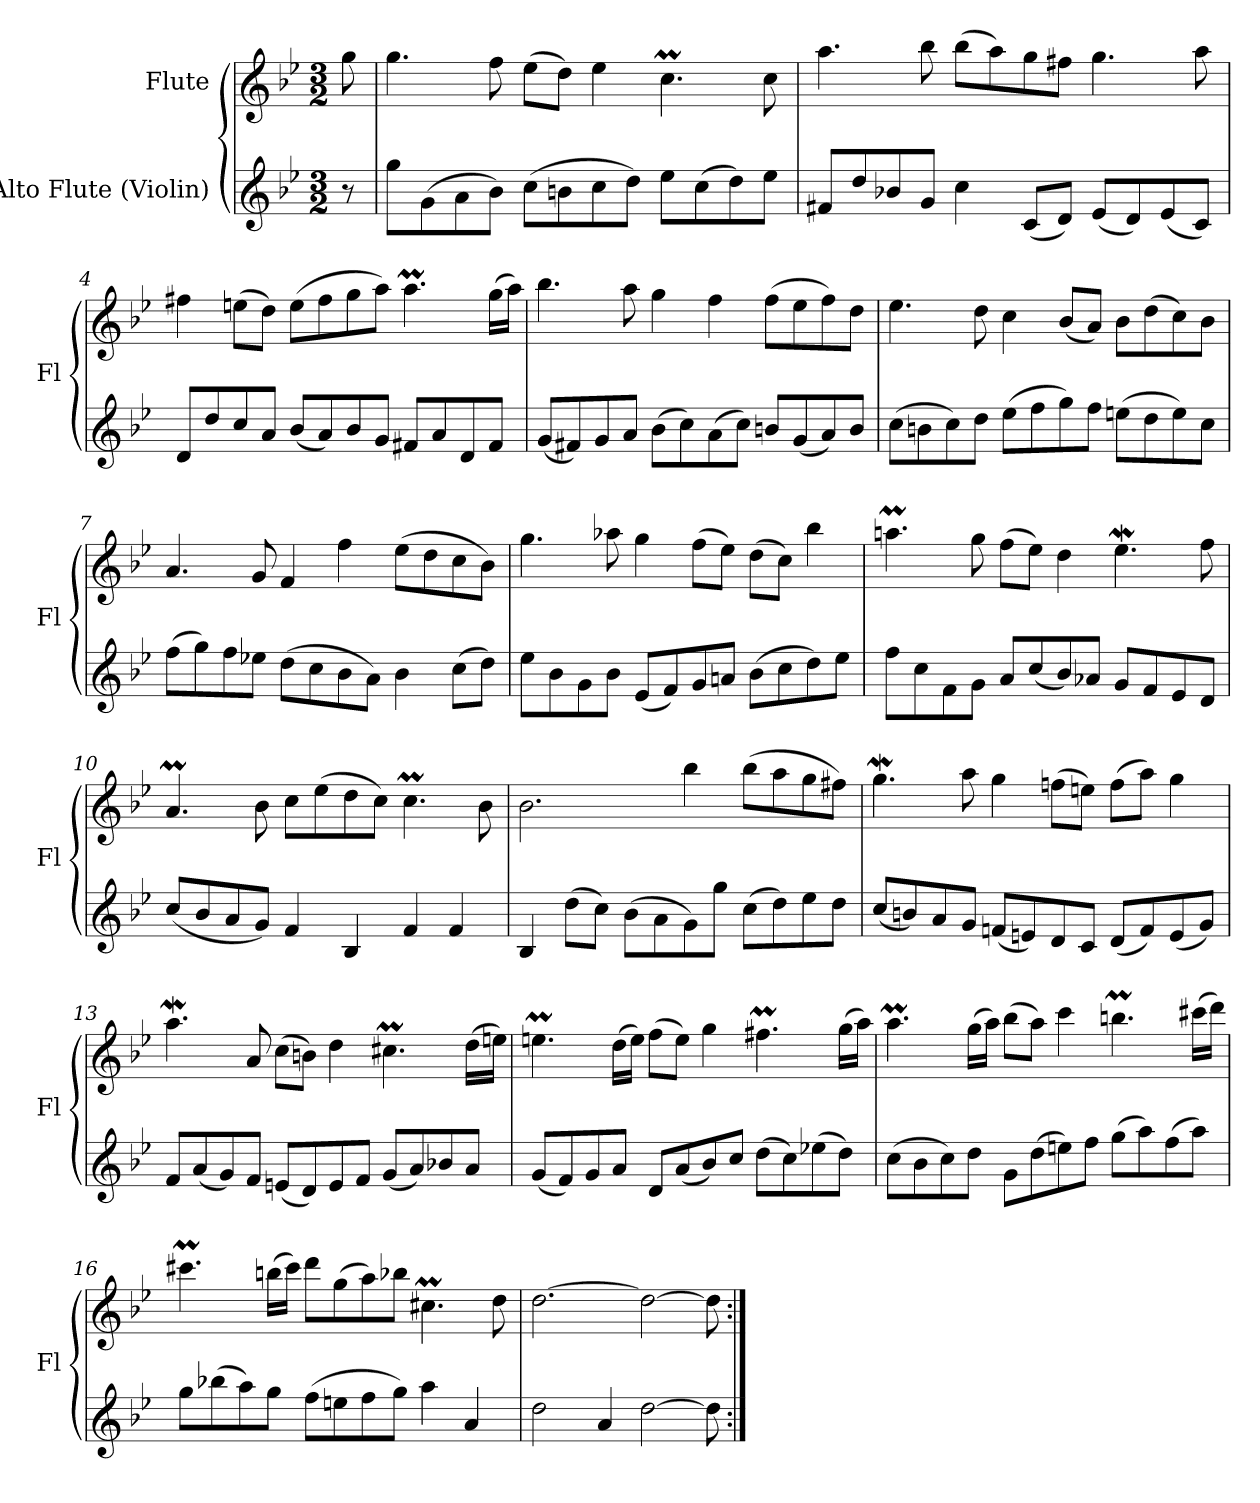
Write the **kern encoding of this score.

**kern	**kern
*part2	*part1
*staff2	*staff1
*I"Alto Flute (Violin)	*I"Flute
*I'Fl	*I'Fl
*clefG2	*clefG2
*k[b-e-]	*k[b-e-]
*B-:	*B-:
*M3/2	*M3/2
*MM160	*MM160
=1	=1
8r	8gg\
=2	=2
8gg\L	4.gg\
(>8g\	.
8a\	.
8b-\J)	8ff\
(>8cc\L	(>8ee-\L
8bn\	8dd\J)
8cc\	4ee-\
8dd\J)	.
8ee-\L	4.ccM\
(>8cc\	.
8dd\)	.
8ee-\J	8cc\
=3	=3
8f#X/L	4.aa\
8dd/	.
8b-X/	.
8g/J	8bb-\
4cc\	(>8bb-\L
.	8aa\)
(<8c/L	8gg\
8d/J)	8ff#X\J
(<8e-/L	4.gg\
8d/)	.
(<8e-/	.
8c/J)	8aa\
!!LO:LB:g=z
=4	=4
8d/L	4ff#X\
8dd/	.
8cc/	(>8een\L
8a/J	8dd\J)
(<8b-/L	(>8ee\L
8a/)	8ff#\
8b-/	8gg\
8g/J	8aa\J)
8f#X/L	4.aam\
8a/	.
8d/	.
8f#/J	(>16gg\LL
.	16aa\JJ)
=5	=5
(<8g/L	4.bb-\
8f#X/)	.
8g/	.
8a/J	8aa\
(>8b-\L	4gg\
8cc\)	.
(>8a\	4ff\
8cc\J)	.
8bn/L	(>8ff\L
(<8g/	8ee-\
8a/)	8ff\)
8b/J	8dd\J
=6	=6
(>8cc\L	4.ee-\
8bn\	.
8cc\)	.
8dd\J	8dd\
(>8ee-\L	4cc\
8ff\	.
8gg\)	(<8b-/L
8ff\J	8a/J)
(>8een\L	8b-\L
8dd\	(>8dd\
8ee\)	8cc\)
8cc\J	8b-\J
!!LO:LB:g=z
=7	=7
(>8ff\L	4.a/
8gg\)	.
8ff\	.
8ee-X\J	8g/
(>8dd\L	4f/
8cc\	.
8b-\	4ff\
8a\J)	.
4b-\	(>8ee-\L
.	8dd\
(>8cc\L	8cc\
8dd\J)	8b-\J)
=8	=8
8ee-\L	4.gg\
8b-\	.
8g\	.
8b-\J	8aa-X\
(<8e-/L	4gg\
8f/)	.
8g/	(>8ff\L
8an/J	8ee-\J)
(>8b-\L	(>8dd\L
8cc\	8cc\J)
8dd\)	4bb-\
8ee-\J	.
=9	=9
8ff\L	4.aanm\
8cc\	.
8f\	.
8g\J	8gg\
8a/L	(>8ff\L
(<8cc/	8ee-\J)
8b-/)	4dd\
8a-X/J	.
8g/L	4.ee-w\
8f/	.
8e-/	.
8d/J	8ff\
!!LO:LB:g=z
=10	=10
(<8cc/L	4.am/
8b-/	.
8a/	.
8g/J)	8b-\
4f/	8cc\L
.	(>8ee-\
4B-/	8dd\
.	8cc\J)
4f/	4.ccM\
4f/	.
.	8b-\
=11	=11
4B-/	2.b-\
(>8dd\L	.
8cc\J)	.
(>8b-\L	.
8a\	.
8g\)	4bb-\
8gg\J	.
(>8cc\L	(>8bb-\L
8dd\)	8aa\
8ee-\	8gg\
8dd\J	8ff#X\J)
=12	=12
(<8cc/L	4.ggW\
8bn/)	.
8a/	.
8g/J	8aa\
(<8fn/L	4gg\
8en/)	.
8d/	(>8ffn\L
8c/J	8een\J)
(<8d/L	(>8ff\L
8f/)	8aa\J)
(<8e/	4gg\
8g/J)	.
!!LO:PB:g=z
=13	=13
8f/L	4.aaW\
(<8a/	.
8g/)	.
8f/J	8a/
(<8en/L	(>8cc\L
8d/)	8bn\J)
8e/	4dd\
8f/J	.
(<8g/L	4.cc#Xm\
8a/)	.
8b-X/	.
8a/J	(>16dd\LL
.	16een\JJ)
=14	=14
(<8g/L	4.eenm\
8f/)	.
8g/	.
8a/J	(>16dd\LL
.	16ee\JJ)
8d/L	(>8ff\L
(<8a/	8ee\J)
8b-/)	4gg\
8cc/J	.
(>8dd\L	4.ff#Xm\
8cc\)	.
(>8ee-X\	.
8dd\J)	(>16gg\LL
.	16aa\JJ)
!!LO:LB:g=z
=15	=15
(>8cc\L	4.aam\
8b-\	.
8cc\)	.
8dd\J	(>16gg\LL
.	16aa\JJ)
8g\L	(>8bb-\L
(>8dd\	8aa\J)
8een\)	4ccc\
8ff\J	.
(>8gg\L	4.bbnm\
8aa\)	.
(>8ff\	.
8aa\J)	(>16ccc#X\LL
.	16ddd\JJ)
=16	=16
8gg\L	4.ccc#Xm\
(>8bb-X\	.
8aa\)	.
8gg\J	(>16bbn\LL
.	16ccc#\JJ)
(>8ff\L	8ddd\L
8een\	(>8gg\
8ff\	8aa\)
8gg\J)	8bb-X\J
4aa\	4.cc#Xm\
4a/	.
.	8dd\
!!LO:LB:g=z
=17	=17
2dd\	[2.dd\
4a/	.
[2dd\	2dd\_
8dd\]	8dd\]
=:|!	=:|!
*-	*-
